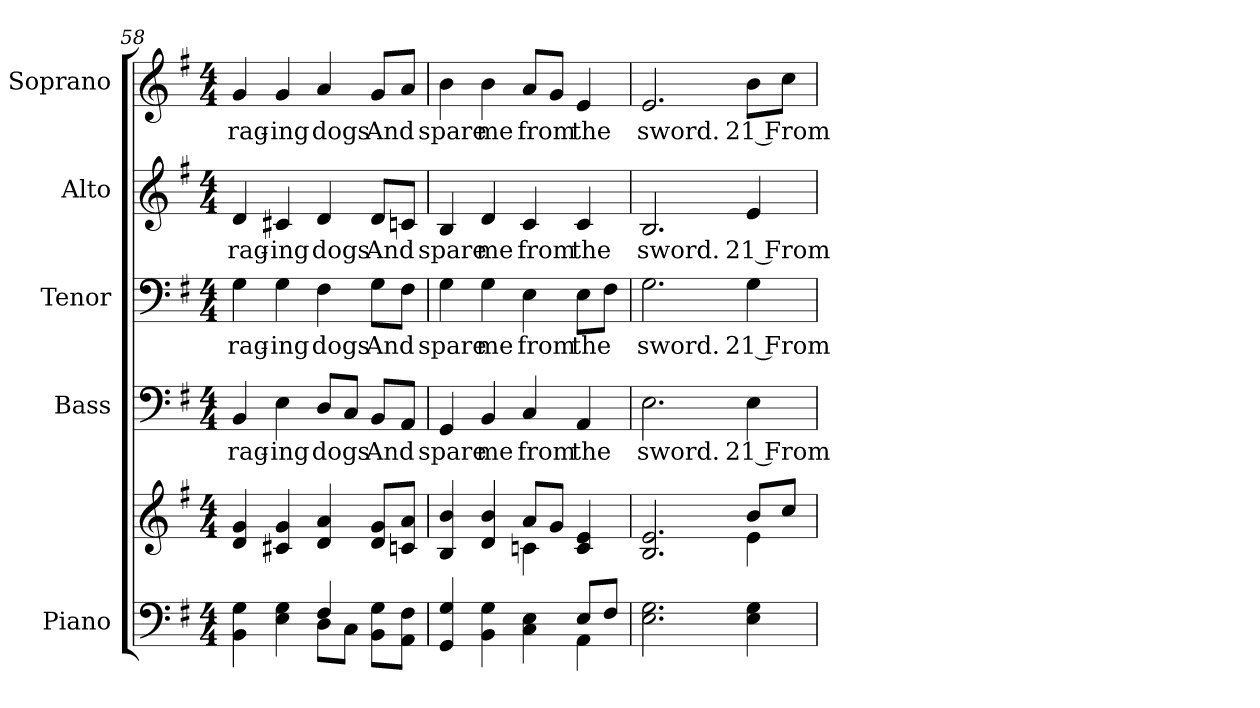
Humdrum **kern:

**kern	**kern	**kern	**text	**kern	**text	**kern	**text	**kern	**text
*part5	*part5	*part4	*part4	*part3	*part3	*part2	*part2	*part1	*part1
*staff6	*staff5	*staff4	*staff4	*staff3	*staff3	*staff2	*staff2	*staff1	*staff1
*I"Piano	*	*I"Bass	*	*I"Tenor	*	*I"Alto	*	*I"Soprano	*
*I'Pno.	*	*I'B.	*	*I'T.	*	*I'A.	*	*I'S.	*
*clefF4	*clefG2	*clefF4	*	*clefF4	*	*clefG2	*	*clefG2	*
*k[f#]	*k[f#]	*k[f#]	*	*k[f#]	*	*k[f#]	*	*k[f#]	*
*G:	*G:	*G:	*	*G:	*	*G:	*	*G:	*
*M4/4	*M4/4	*M4/4	*	*M4/4	*	*M4/4	*	*M4/4	*
=58	=58	=58	=58	=58	=58	=58	=58	=58	=58
*^	*	*	*	*	*	*	*	*	*
!	!	!	!	!LO:LY:b:color=#000000	!	!	!	!	!	!
!	!	!	!	!	!	!LO:LY:b:color=#000000	!	!	!	!
!	!	!	!	!	!	!	!	!LO:LY:b:color=#000000	!	!
!	!	!	!	!	!	!	!	!	!	!LO:LY:b:color=#000000
4BBi\ 4Gi	2ryy	4di/ 4gi	4BBi/	rag-	4Gi\	rag-	4di/	rag-	4gi/	rag-
!	!	!	!	!LO:LY:b:color=#000000	!	!	!	!	!	!
!	!	!	!	!	!	!LO:LY:b:color=#000000	!	!	!	!
!	!	!	!	!	!	!	!	!LO:LY:b:color=#000000	!	!
!	!	!	!	!	!	!	!	!	!	!LO:LY:b:color=#000000
4Ei\ 4Gi	.	4c#Xi/ 4gi	4Ei\	-ing	4Gi\	-ing	4c#Xi/	-ing	4gi/	-ing
!	!	!	!	!LO:LY:b:color=#000000	!	!	!	!	!	!
!	!	!	!	!	!	!LO:LY:b:color=#000000	!	!	!	!
!	!	!	!	!	!	!	!	!LO:LY:b:color=#000000	!	!
!	!	!	!	!	!	!	!	!	!	!LO:LY:b:color=#000000
4F#i/	8Di\L	4di/ 4ai	8Di/L	dogs	4F#i\	dogs	4di/	dogs	4ai/	dogs
.	8Ci\J	.	8Ci/J	.	.	.	.	.	.	.
!	!	!	!	!LO:LY:b:color=#000000	!	!	!	!	!	!
!	!	!	!	!	!	!LO:LY:b:color=#000000	!	!	!	!
!	!	!	!	!	!	!	!	!LO:LY:b:color=#000000	!	!
!	!	!	!	!	!	!	!	!	!	!LO:LY:b:color=#000000
8BBi\ 8GiL	4ryy	8di/ 8giL	8BBi/L	And	8Gi\L	And	8di/L	And	8gi/L	And
8AAi\ 8F#iJ	.	8cni/ 8aiJ	8AAi/J	.	8F#i\J	.	8cni/J	.	8ai/J	.
=59	=59	=59	=59	=59	=59	=59	=59	=59	=59	=59
*	*	*^	*	*	*	*	*	*	*	*
!	!	!	!	!	!LO:LY:b:color=#000000	!	!	!	!	!	!
!	!	!	!	!	!	!	!LO:LY:b:color=#000000	!	!	!	!
!	!	!	!	!	!	!	!	!	!LO:LY:b:color=#000000	!	!
!	!	!	!	!	!	!	!	!	!	!	!LO:LY:b:color=#000000
4GGi/ 4Gi	2ryy	4Bi/ 4bi	2ryy	4GGi/	spare	4Gi\	spare	4Bi/	spare	4bi\	spare
!	!	!	!	!	!LO:LY:b:color=#000000	!	!	!	!	!	!
!	!	!	!	!	!	!	!LO:LY:b:color=#000000	!	!	!	!
!	!	!	!	!	!	!	!	!	!LO:LY:b:color=#000000	!	!
!	!	!	!	!	!	!	!	!	!	!	!LO:LY:b:color=#000000
4BBi\ 4Gi	.	4di/ 4bi	.	4BBi/	me	4Gi\	me	4di/	me	4bi\	me
!	!	!	!	!	!LO:LY:b:color=#000000	!	!	!	!	!	!
!	!	!	!	!	!	!	!LO:LY:b:color=#000000	!	!	!	!
!	!	!	!	!	!	!	!	!	!LO:LY:b:color=#000000	!	!
!	!	!	!	!	!	!	!	!	!	!	!LO:LY:b:color=#000000
4Ci\ 4Ei	4ryy	8ai/L	4cni\	4Ci/	from	4Ei\	from	4ci/	from	8ai/L	from
.	.	8gi/J	.	.	.	.	.	.	.	8gi/J	.
!	!	!	!	!	!LO:LY:b:color=#000000	!	!	!	!	!	!
!	!	!	!	!	!	!	!LO:LY:b:color=#000000	!	!	!	!
!	!	!	!	!	!	!	!	!	!LO:LY:b:color=#000000	!	!
!	!	!	!	!	!	!	!	!	!	!	!LO:LY:b:color=#000000
8Ei/L	4AAi\	4ci/ 4ei	4ryy	4AAi/	the	8Ei\L	the	4ci/	the	4ei/	the
8F#i/J	.	.	.	.	.	8F#i\J	.	.	.	.	.
*v	*v	*	*	*	*	*	*	*	*	*	*
=60	=60	=60	=60	=60	=60	=60	=60	=60	=60	=60
!	!	!	!	!LO:LY:b:color=#000000	!	!	!	!	!	!
!	!	!	!	!	!	!LO:LY:b:color=#000000	!	!	!	!
!	!	!	!	!	!	!	!	!LO:LY:b:color=#000000	!	!
!	!	!	!	!	!	!	!	!	!	!LO:LY:b:color=#000000
2.Ei\ 2.Gi	2.Bi/ 2.ei	2ryy	2.Ei\	sword.	2.Gi\	sword.	2.Bi/	sword.	2.ei/	sword.
.	.	4ryy	.	.	.	.	.	.	.	.
!	!	!	!	!LO:LY:b:color=#000000	!	!	!	!	!	!
!	!	!	!	!	!	!LO:LY:b:color=#000000	!	!	!	!
!	!	!	!	!	!	!	!	!LO:LY:b:color=#000000	!	!
!	!	!	!	!	!	!	!	!	!	!LO:LY:b:color=#000000
4Ei\ 4Gi	8bi/L	4ei\	4Ei\	21 From	4Gi\	21 From	4ei/	21 From	8bi\L	21 From
.	8cci/J	.	.	.	.	.	.	.	8cci\J	.
*	*v	*v	*	*	*	*	*	*	*	*
=	=	=	=	=	=	=	=	=	=
*-	*-	*-	*-	*-	*-	*-	*-	*-	*-
